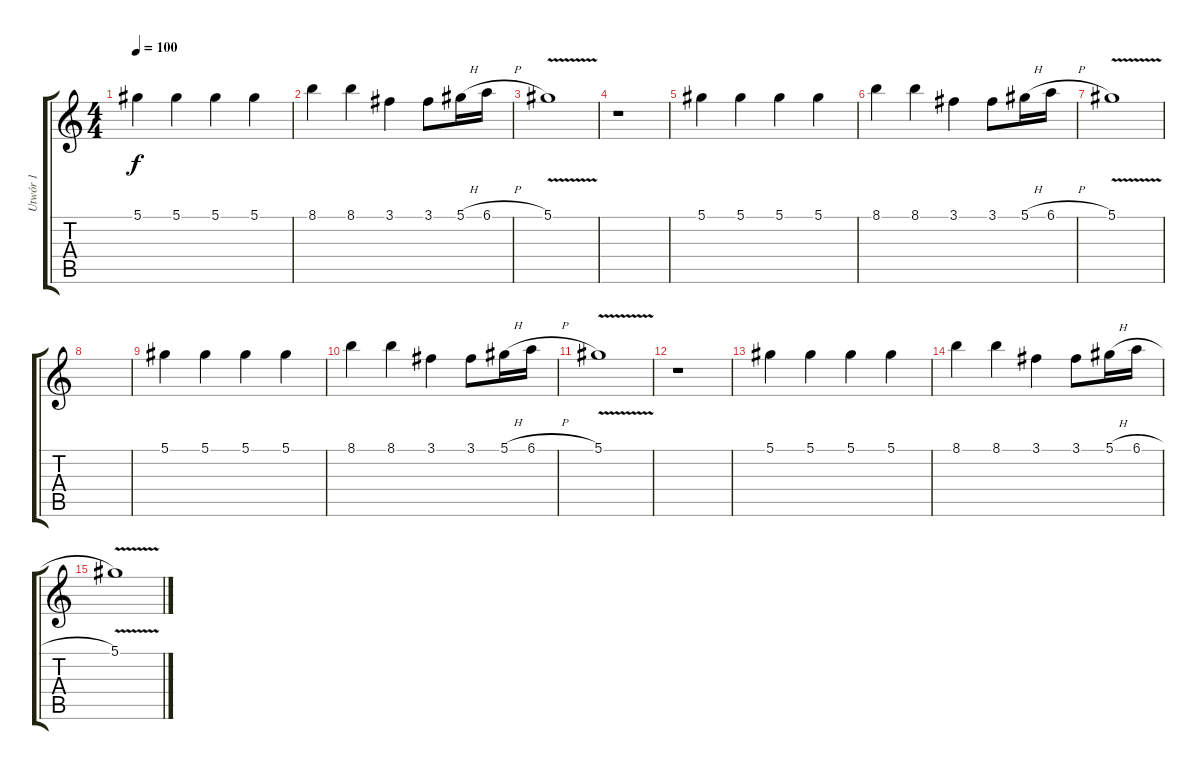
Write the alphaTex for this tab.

\track ("Utwór 1" "Utwór 1") {instrument acousticguitarsteel}
\staff {score tabs}
\tuning (Eb4 Bb3 Gb3 Db3 Ab2 Db2) {hide}
\ts (4 4)
\tempo 100
\clef g2
\ks c
5.1.4{dy f} 5.1.4 5.1.4 5.1.4 |
8.1.4 8.1.4 3.1.4 3.1.8 5.1{h}.16 6.1{h}.16 |
5.1{v}.1 |
r.1 |
5.1.4 5.1.4 5.1.4 5.1.4 |
8.1.4 8.1.4 3.1.4 3.1.8 5.1{h}.16 6.1{h}.16 |
5.1{v}.1 |
|
5.1.4 5.1.4 5.1.4 5.1.4 |
8.1.4 8.1.4 3.1.4 3.1.8 5.1{h}.16 6.1{h}.16 |
5.1{v}.1 |
r.1 |
5.1.4 5.1.4 5.1.4 5.1.4 |
8.1.4 8.1.4 3.1.4 3.1.8 5.1{h}.16 6.1{h}.16 |
5.1{v}.1
